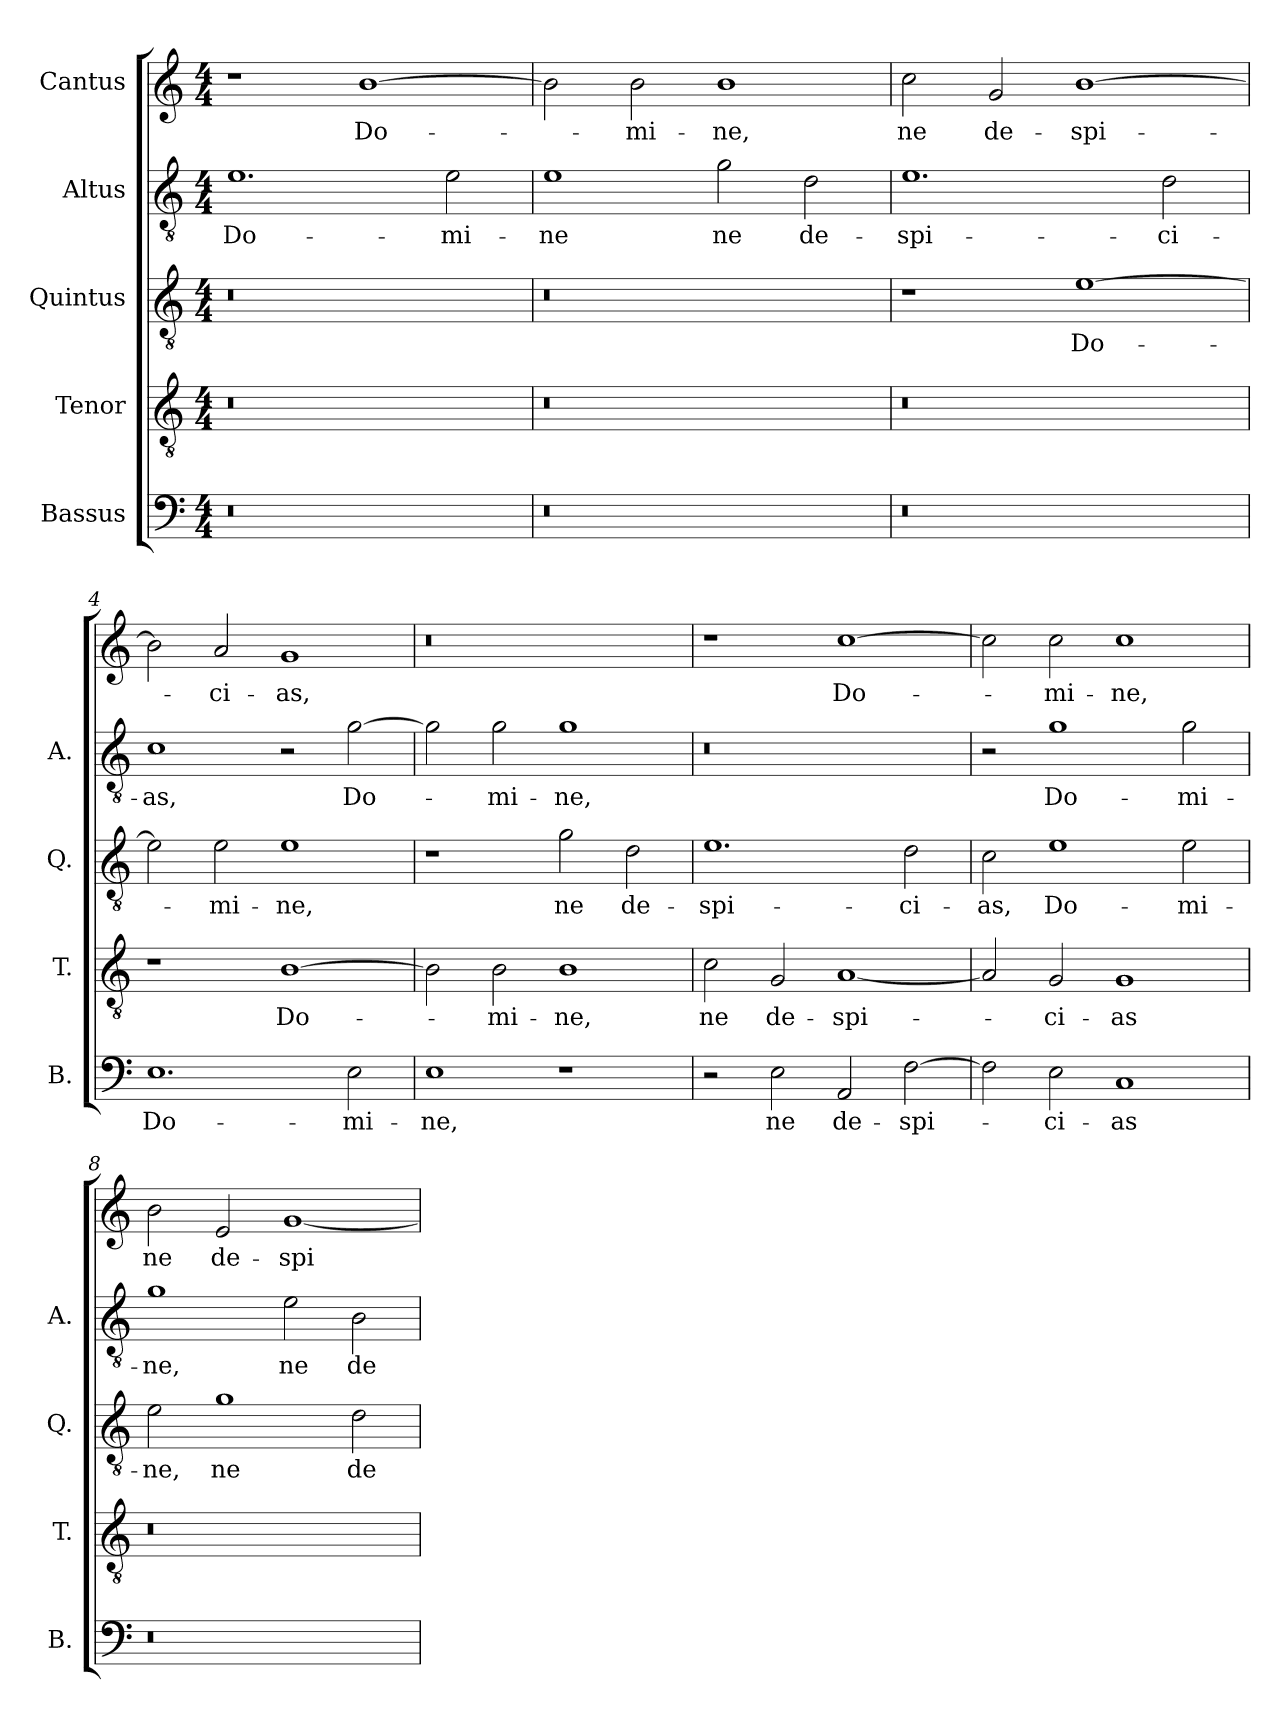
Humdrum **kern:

**kern	**text	**kern	**text	**kern	**text	**kern	**text	**kern	**text
*part5	*part5	*part4	*part4	*part3	*part3	*part2	*part2	*part1	*part1
*staff5	*staff5	*staff4	*staff4	*staff3	*staff3	*staff2	*staff2	*staff1	*staff1
*I"Bassus	*	*I"Tenor	*	*I"Quintus	*	*I"Altus	*	*I"Cantus	*
*I'B.	*	*I'T.	*	*I'Q.	*	*I'A.	*	*	*
*clefF4	*	*clefGv2	*	*clefGv2	*	*clefGv2	*	*clefG2	*
*k[]	*	*k[]	*	*k[]	*	*k[]	*	*k[]	*
*C:	*	*C:	*	*C:	*	*C:	*	*C:	*
*M4/4	*	*M4/4	*	*M4/4	*	*M4/4	*	*M4/4	*
=1	=1	=1	=1	=1	=1	=1	=1	=1	=1
!LO:N:vis=0	!	!LO:N:vis=0	!	!LO:N:vis=0	!	!	!	!	!
1r	.	1r	.	1r	.	1.e\	Do-	1r	.
1ryy	.	1ryy	.	1ryy	.	.	.	[1b\	Do-
.	.	.	.	.	.	2e\	-mi-	.	.
=2	=2	=2	=2	=2	=2	=2	=2	=2	=2
!LO:N:vis=0	!	!LO:N:vis=0	!	!LO:N:vis=0	!	!	!	!	!
1r	.	1r	.	1r	.	1e\	-ne	2b\]	.
.	.	.	.	.	.	.	.	2b\	-mi-
1ryy	.	1ryy	.	1ryy	.	2g\	ne	1b\	-ne,
.	.	.	.	.	.	2d\	de-	.	.
=3	=3	=3	=3	=3	=3	=3	=3	=3	=3
!LO:N:vis=0	!	!LO:N:vis=0	!	!	!	!	!	!	!
1r	.	1r	.	1r	.	1.e\	-spi-	2cc\	ne
.	.	.	.	.	.	.	.	2g/	de-
1ryy	.	1ryy	.	[1e\	Do-	.	.	[1b\	-spi-
.	.	.	.	.	.	2d\	-ci-	.	.
=4	=4	=4	=4	=4	=4	=4	=4	=4	=4
1.E\	Do-	1r	.	2e\]	.	1c\	-as,	2b\]	.
.	.	.	.	2e\	-mi-	.	.	2a/	-ci-
.	.	[1B\	Do-	1e\	-ne,	2r	.	1g/	-as,
2E\	-mi-	.	.	.	.	[2g\	Do-	.	.
=5	=5	=5	=5	=5	=5	=5	=5	=5	=5
!	!	!	!	!	!	!	!	!LO:N:vis=0	!
1E\	-ne,	2B\]	.	1r	.	2g\]	.	1r	.
.	.	2B\	-mi-	.	.	2g\	-mi-	.	.
1r	.	1B\	-ne,	2g\	ne	1g\	-ne,	1ryy	.
.	.	.	.	2d\	de-	.	.	.	.
=6	=6	=6	=6	=6	=6	=6	=6	=6	=6
!	!	!	!	!	!	!LO:N:vis=0	!	!	!
2r	.	2c\	ne	1.e\	-spi-	1r	.	1r	.
2E\	ne	2G/	de-	.	.	.	.	.	.
2AA/	de-	[1A/	-spi-	.	.	1ryy	.	[1cc\	Do-
[2F\	-spi-	.	.	2d\	-ci-	.	.	.	.
=7	=7	=7	=7	=7	=7	=7	=7	=7	=7
2F\]	.	2A/]	.	2c\	-as,	2r	.	2cc\]	.
2E\	-ci-	2G/	-ci-	1e\	Do-	1g\	Do-	2cc\	-mi-
1C/	-as	1G/	-as	.	.	.	.	1cc\	-ne,
.	.	.	.	2e\	-mi-	2g\	-mi-	.	.
=8	=8	=8	=8	=8	=8	=8	=8	=8	=8
!LO:N:vis=0	!	!LO:N:vis=0	!	!	!	!	!	!	!
1r	.	1r	.	2e\	-ne,	1g\	-ne,	2b\	ne
.	.	.	.	1g\	ne	.	.	2e/	de-
1ryy	.	1ryy	.	.	.	2e\	ne	[1g/	-spi-
.	.	.	.	2d\	de-	2B\	de-	.	.
=	=	=	=	=	=	=	=	=	=
*-	*-	*-	*-	*-	*-	*-	*-	*-	*-
